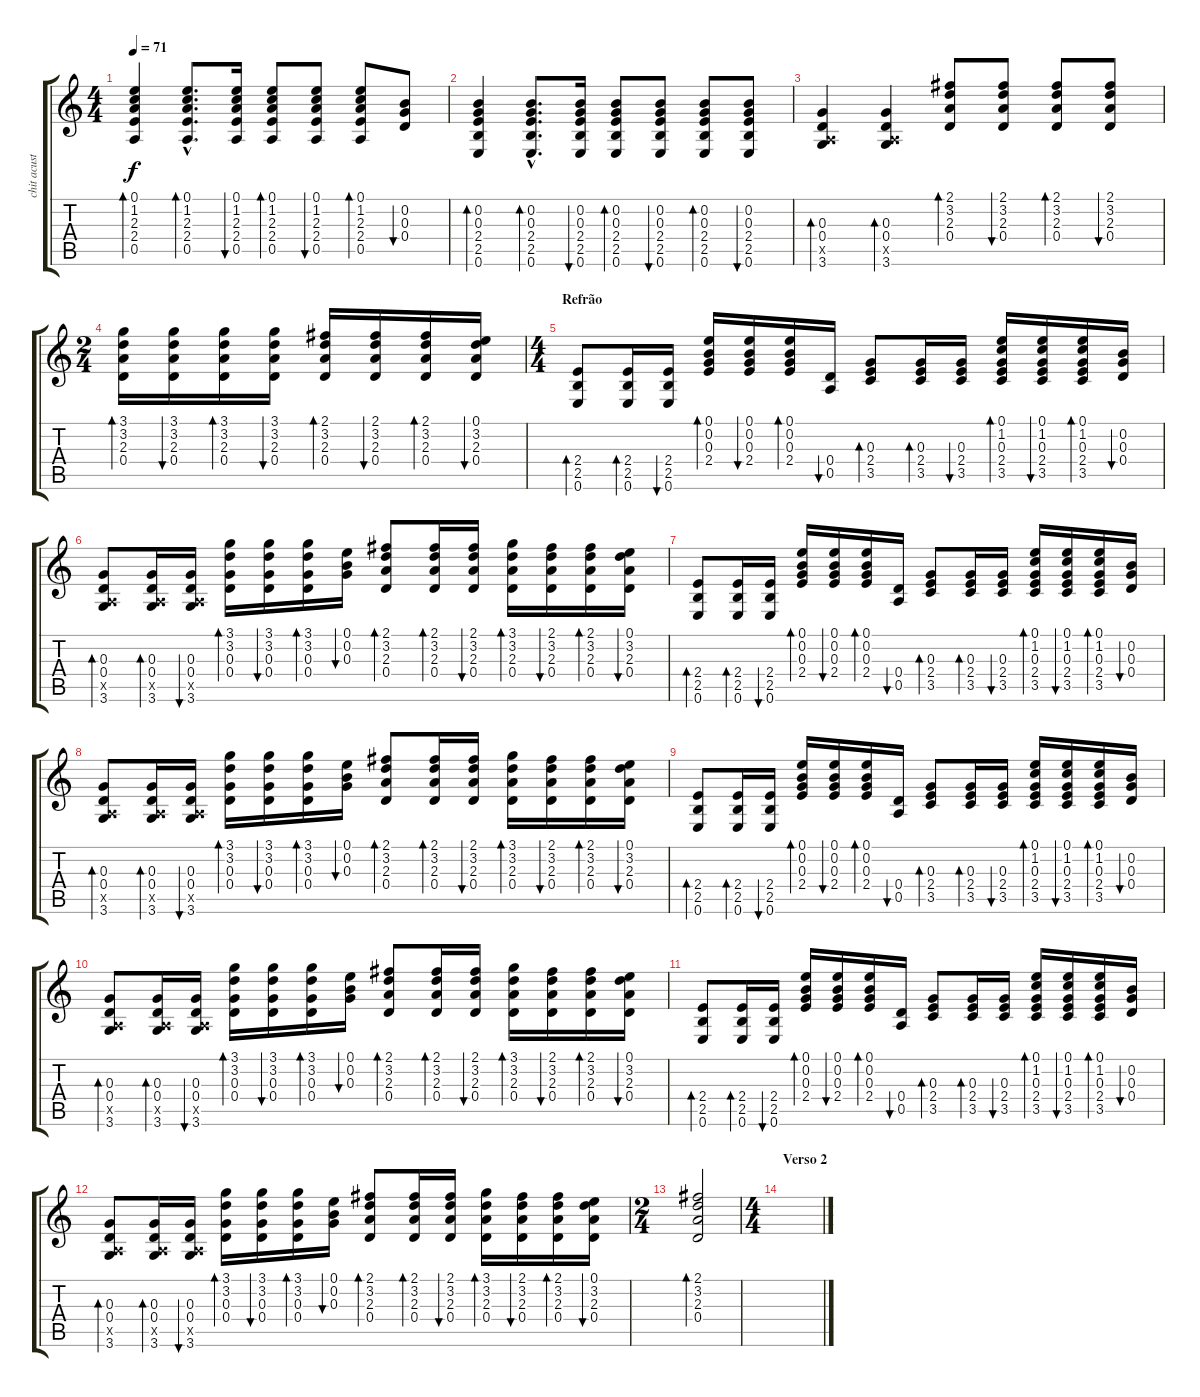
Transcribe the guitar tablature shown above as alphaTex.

\track ("chit acustica 2" "chit acust") {instrument acousticguitarnylon}
\staff {score tabs}
\tuning (E4 B3 G3 D3 A2 E2) {hide}
\ts (4 4)
\tempo 71
\clef g2
\ks c
(0.1 1.2 2.3 2.4 0.5).4{bd 120 dy f} (0.1{hac} 1.2{hac} 2.3{hac} 2.4{hac} 0.5{hac}).8{d bd 120} (0.1 1.2 2.3 2.4 0.5).16{bu 120} (0.1 1.2 2.3 2.4 0.5).8{bd 120} (0.1 1.2 2.3 2.4 0.5).8{bu 120} (0.1 1.2 2.3 2.4 0.5).8{bd 120} (0.2 0.3 0.4).8{bu 120} |
(0.2 0.3 2.4 2.5 0.6).4{bd 120} (0.2{hac} 0.3{hac} 2.4{hac} 2.5{hac} 0.6{hac}).8{d bd 120} (0.2 0.3 2.4 2.5 0.6).16{bu 120} (0.2 0.3 2.4 2.5 0.6).8{bd 120} (0.2 0.3 2.4 2.5 0.6).8{bu 120} (0.2 0.3 2.4 2.5 0.6).8{bd 120} (0.2 0.3 2.4 2.5 0.6).8{bu 120} |
(0.3 0.4 0.5{x} 3.6).4{bd 120} (0.3 0.4 0.5{x} 3.6).4{bd 120} (2.1 3.2 2.3 0.4).8{bd 120} (2.1 3.2 2.3 0.4).8{bu 120} (2.1 3.2 2.3 0.4).8{bd 120} (2.1 3.2 2.3 0.4).8{bu 120} |
\ts (2 4)
(3.1 3.2 2.3 0.4).16{bd 120} (3.1 3.2 2.3 0.4).16{bu 120} (3.1 3.2 2.3 0.4).16{bd 120} (3.1 3.2 2.3 0.4).16{bu 120} (2.1 3.2 2.3 0.4).16{bd 120} (2.1 3.2 2.3 0.4).16{bu 120} (2.1 3.2 2.3 0.4).16{bd 120} (0.1 3.2 2.3 0.4).16{bu 120} |
\ts (4 4)
\section ("" "Refrão")
(2.4 2.5 0.6).8{bd 120} (2.4 2.5 0.6).16{bd 120} (2.4 2.5 0.6).16{bu 120} (0.1 0.2 0.3 2.4).16{bd 120} (0.1 0.2 0.3 2.4).16{bu 120} (0.1 0.2 0.3 2.4).16{bd 120} (0.4 0.5).16{bu 120} (0.3 2.4 3.5).8{bd 120} (0.3 2.4 3.5).16{bd 120} (0.3 2.4 3.5).16{bu 120} (0.1 1.2 0.3 2.4 3.5).16{bd 120} (0.1 1.2 0.3 2.4 3.5).16{bu 120} (0.1 1.2 0.3 2.4 3.5).16{bd 120} (0.2 0.3 0.4).16{bu 120} |
(0.3 0.4 0.5{x} 3.6).8{bd 120} (0.3 0.4 0.5{x} 3.6).16{bd 120} (0.3 0.4 0.5{x} 3.6).16{bu 120} (3.1 3.2 0.3 0.4).16{bd 120} (3.1 3.2 0.3 0.4).16{bu 120} (3.1 3.2 0.3 0.4).16{bd 120} (0.1 0.2 0.3).16{bu 120} (2.1 3.2 2.3 0.4).8{bd 120} (2.1 3.2 2.3 0.4).16{bd 120} (2.1 3.2 2.3 0.4).16{bu 120} (3.1 3.2 2.3 0.4).16{bd 120} (2.1 3.2 2.3 0.4).16{bu 120} (2.1 3.2 2.3 0.4).16{bd 120} (0.1 3.2 2.3 0.4).16{bu 120} |
(2.4 2.5 0.6).8{bd 120} (2.4 2.5 0.6).16{bd 120} (2.4 2.5 0.6).16{bu 120} (0.1 0.2 0.3 2.4).16{bd 120} (0.1 0.2 0.3 2.4).16{bu 120} (0.1 0.2 0.3 2.4).16{bd 120} (0.4 0.5).16{bu 120} (0.3 2.4 3.5).8{bd 120} (0.3 2.4 3.5).16{bd 120} (0.3 2.4 3.5).16{bu 120} (0.1 1.2 0.3 2.4 3.5).16{bd 120} (0.1 1.2 0.3 2.4 3.5).16{bu 120} (0.1 1.2 0.3 2.4 3.5).16{bd 120} (0.2 0.3 0.4).16{bu 120} |
(0.3 0.4 0.5{x} 3.6).8{bd 120} (0.3 0.4 0.5{x} 3.6).16{bd 120} (0.3 0.4 0.5{x} 3.6).16{bu 120} (3.1 3.2 0.3 0.4).16{bd 120} (3.1 3.2 0.3 0.4).16{bu 120} (3.1 3.2 0.3 0.4).16{bd 120} (0.1 0.2 0.3).16{bu 120} (2.1 3.2 2.3 0.4).8{bd 120} (2.1 3.2 2.3 0.4).16{bd 120} (2.1 3.2 2.3 0.4).16{bu 120} (3.1 3.2 2.3 0.4).16{bd 120} (2.1 3.2 2.3 0.4).16{bu 120} (2.1 3.2 2.3 0.4).16{bd 120} (0.1 3.2 2.3 0.4).16{bu 120} |
(2.4 2.5 0.6).8{bd 120} (2.4 2.5 0.6).16{bd 120} (2.4 2.5 0.6).16{bu 120} (0.1 0.2 0.3 2.4).16{bd 120} (0.1 0.2 0.3 2.4).16{bu 120} (0.1 0.2 0.3 2.4).16{bd 120} (0.4 0.5).16{bu 120} (0.3 2.4 3.5).8{bd 120} (0.3 2.4 3.5).16{bd 120} (0.3 2.4 3.5).16{bu 120} (0.1 1.2 0.3 2.4 3.5).16{bd 120} (0.1 1.2 0.3 2.4 3.5).16{bu 120} (0.1 1.2 0.3 2.4 3.5).16{bd 120} (0.2 0.3 0.4).16{bu 120} |
(0.3 0.4 0.5{x} 3.6).8{bd 120} (0.3 0.4 0.5{x} 3.6).16{bd 120} (0.3 0.4 0.5{x} 3.6).16{bu 120} (3.1 3.2 0.3 0.4).16{bd 120} (3.1 3.2 0.3 0.4).16{bu 120} (3.1 3.2 0.3 0.4).16{bd 120} (0.1 0.2 0.3).16{bu 120} (2.1 3.2 2.3 0.4).8{bd 120} (2.1 3.2 2.3 0.4).16{bd 120} (2.1 3.2 2.3 0.4).16{bu 120} (3.1 3.2 2.3 0.4).16{bd 120} (2.1 3.2 2.3 0.4).16{bu 120} (2.1 3.2 2.3 0.4).16{bd 120} (0.1 3.2 2.3 0.4).16{bu 120} |
(2.4 2.5 0.6).8{bd 120} (2.4 2.5 0.6).16{bd 120} (2.4 2.5 0.6).16{bu 120} (0.1 0.2 0.3 2.4).16{bd 120} (0.1 0.2 0.3 2.4).16{bu 120} (0.1 0.2 0.3 2.4).16{bd 120} (0.4 0.5).16{bu 120} (0.3 2.4 3.5).8{bd 120} (0.3 2.4 3.5).16{bd 120} (0.3 2.4 3.5).16{bu 120} (0.1 1.2 0.3 2.4 3.5).16{bd 120} (0.1 1.2 0.3 2.4 3.5).16{bu 120} (0.1 1.2 0.3 2.4 3.5).16{bd 120} (0.2 0.3 0.4).16{bu 120} |
(0.3 0.4 0.5{x} 3.6).8{bd 120} (0.3 0.4 0.5{x} 3.6).16{bd 120} (0.3 0.4 0.5{x} 3.6).16{bu 120} (3.1 3.2 0.3 0.4).16{bd 120} (3.1 3.2 0.3 0.4).16{bu 120} (3.1 3.2 0.3 0.4).16{bd 120} (0.1 0.2 0.3).16{bu 120} (2.1 3.2 2.3 0.4).8{bd 120} (2.1 3.2 2.3 0.4).16{bd 120} (2.1 3.2 2.3 0.4).16{bu 120} (3.1 3.2 2.3 0.4).16{bd 120} (2.1 3.2 2.3 0.4).16{bu 120} (2.1 3.2 2.3 0.4).16{bd 120} (0.1 3.2 2.3 0.4).16{bu 120} |
\ts (2 4)
(2.1 3.2 2.3 0.4).2{bd 120} |
\ts (4 4)
\section ("" "Verso 2")
